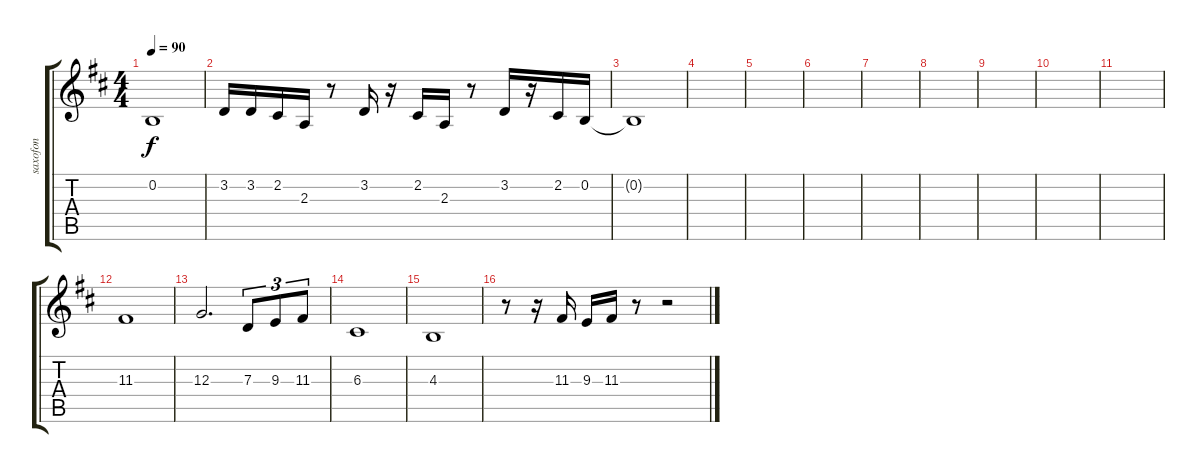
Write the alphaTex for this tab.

\track ("saxofon" "saxofon") {instrument tenorsax}
\staff {score tabs}
\tuning (E4 B3 G3 D3 A2 E2) {hide}
\ts (4 4)
\tempo 90
\clef g2
\ks bminor
0.2{t}.1{dy f} |
3.2.16 3.2.16 2.2.16 2.3.16 r.8 3.2.16 r.16 2.2.16 2.3.16 r.8 3.2.16 r.16 2.2.16 0.2.16 |
0.2{t}.1 |
|
|
|
|
|
|
|
|
11.3.1{volume 12} |
12.3.2{d} 7.3.8{tu (3 2)} 9.3.8{tu (3 2)} 11.3.8{tu (3 2)} |
6.3.1{volume 8} |
4.3.1{volume 12} |
r.8{volume 13} r.16 11.3.16 9.3.16 11.3.16 r.8 r.2{volume 5}
